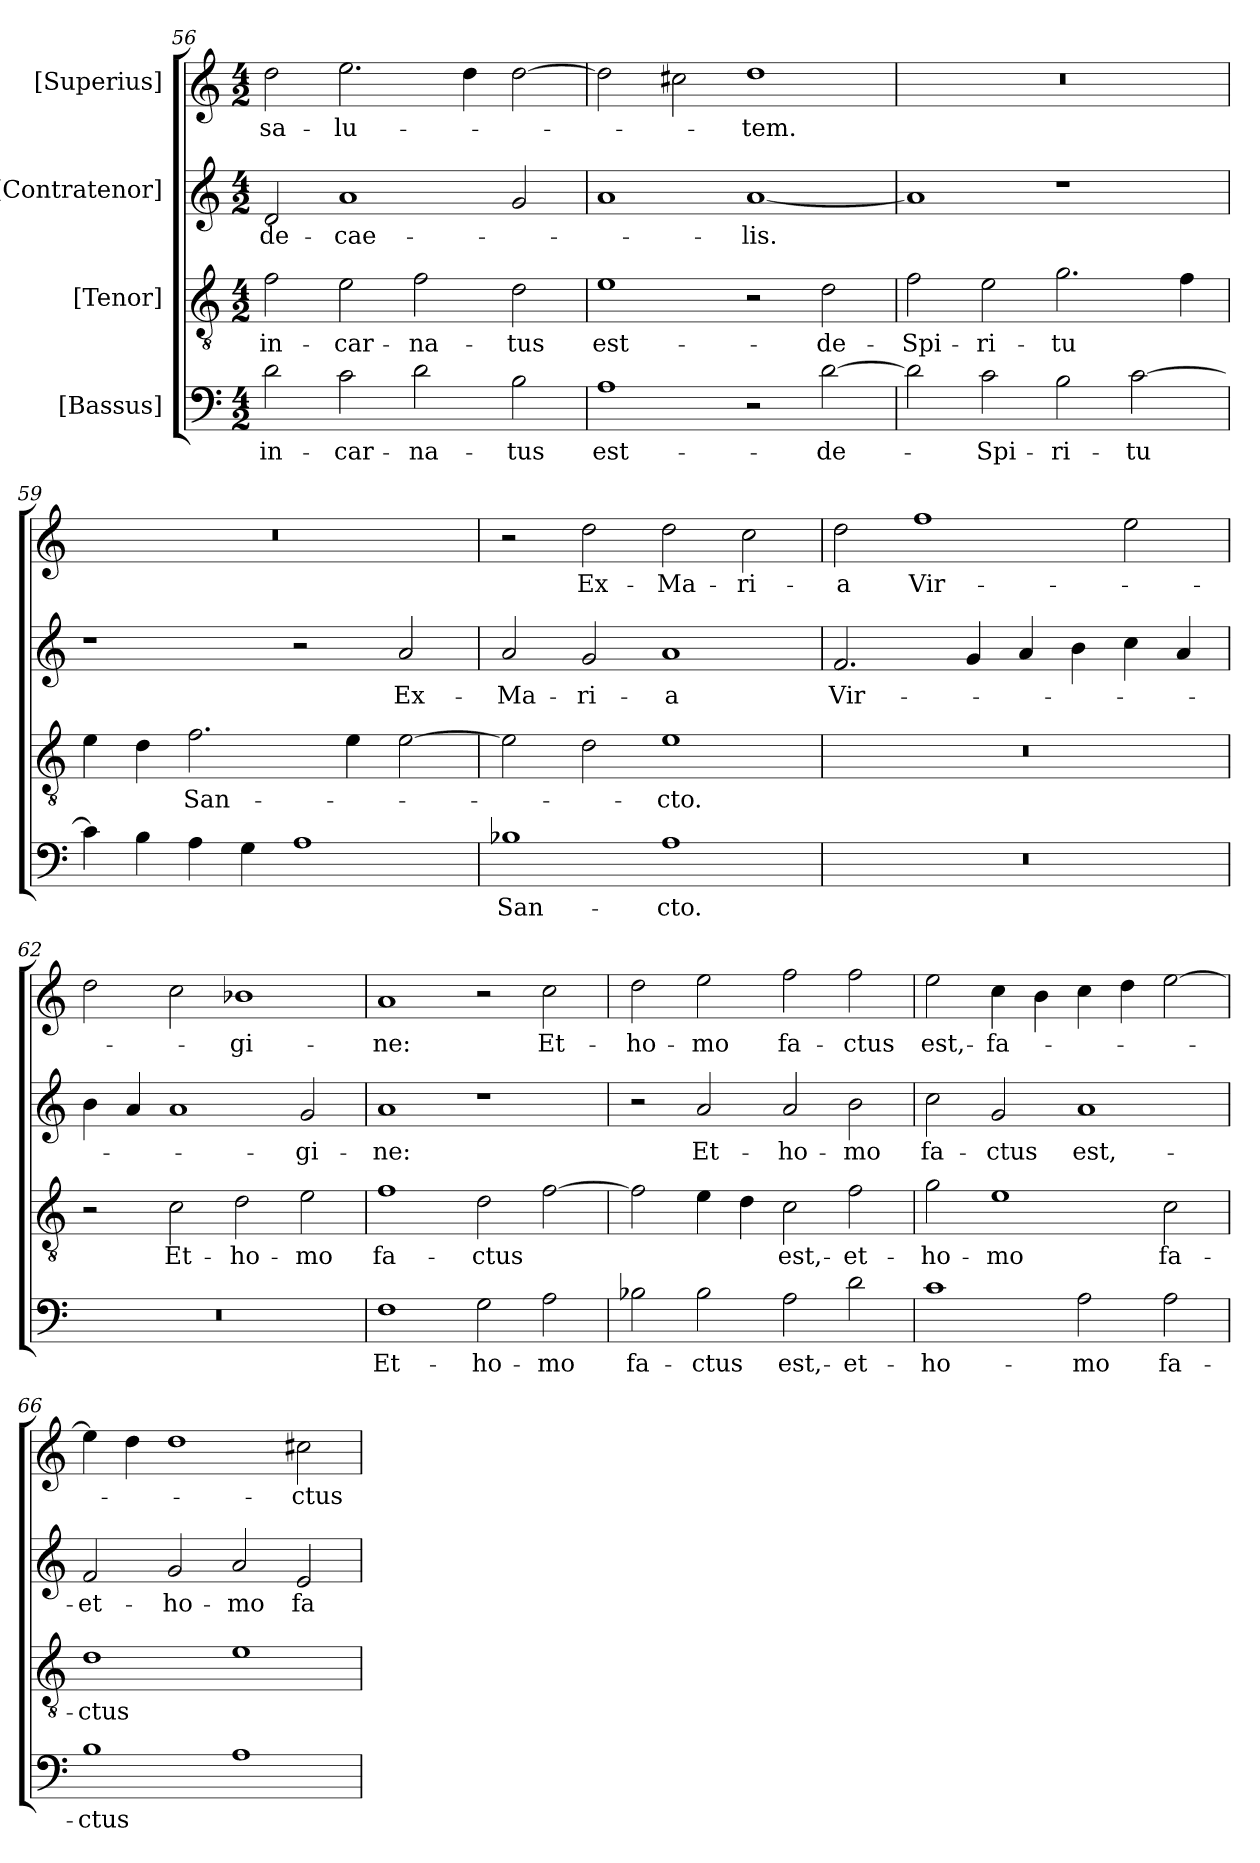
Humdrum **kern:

**kern	**text	**kern	**text	**kern	**text	**kern	**text
*part4	*part4	*part3	*part3	*part2	*part2	*part1	*part1
*staff4	*staff4	*staff3	*staff3	*staff2	*staff2	*staff1	*staff1
*I"[Bassus]	*	*I"[Tenor]	*	*I"[Contratenor]	*	*I"[Superius]	*
*clefF4	*	*clefGv2	*	*clefG2	*	*clefG2	*
*k[]	*	*k[]	*	*k[]	*	*k[]	*
*M4/2	*	*M4/2	*	*M4/2	*	*M4/2	*
=56	=56	=56	=56	=56	=56	=56	=56
2d\	in-	2f\	in-	2d/	de-	2dd\	sa-
2c\	-car-	2e\	-car-	1a/	cae-	2.ee\	-lu-
2d\	-na-	2f\	-na-	.	.	.	.
.	.	.	.	.	.	4dd\	.
2B\	-tus	2d\	-tus	2g/	.	[2dd\	.
=57	=57	=57	=57	=57	=57	=57	=57
1A\	est-	1e\	est-	1a/	.	2dd\]	.
.	.	.	.	.	.	2cc#X\	.
2r	.	2r	.	[1a/	-lis.	1dd\	-tem.
[2d\	de-	2d\	de-	.	.	.	.
=58	=58	=58	=58	=58	=58	=58	=58
2d\]	.	2f\	Spi-	1a/]	.	0r	.
2c\	Spi-	2e\	-ri-	.	.	.	.
2B\	-ri-	2.g\	-tu	1r	.	.	.
[2c\	-tu	.	.	.	.	.	.
.	.	4f\	.	.	.	.	.
=59	=59	=59	=59	=59	=59	=59	=59
4c\]	.	4e\	.	1r	.	0r	.
4B\	.	4d\	.	.	.	.	.
4A\	.	2.f\	San-	.	.	.	.
4G\	.	.	.	.	.	.	.
1A\	.	.	.	2r	.	.	.
.	.	4e\	.	.	.	.	.
.	.	[2e\	.	2a/	Ex-	.	.
=60	=60	=60	=60	=60	=60	=60	=60
1B-X\	San-	2e\]	.	2a/	Ma-	2r	.
.	.	2d\	.	2g/	-ri-	2dd\	Ex-
1A\	-cto.	1e\	-cto.	1a/	-a	2dd\	Ma-
.	.	.	.	.	.	2cc\	-ri-
=61	=61	=61	=61	=61	=61	=61	=61
0r	.	0r	.	2.f/	Vir-	2dd\	-a
.	.	.	.	.	.	1ff\	Vir-
.	.	.	.	4g/	.	.	.
.	.	.	.	4a/	.	.	.
.	.	.	.	4b\	.	.	.
.	.	.	.	4cc\	.	2ee\	.
.	.	.	.	4a/	.	.	.
=62	=62	=62	=62	=62	=62	=62	=62
0r	.	2r	.	4b\	.	2dd\	.
.	.	.	.	4a/	.	.	.
.	.	2c\	Et-	1a/	.	2cc\	.
.	.	2d\	-ho-	.	.	1b-X\	-gi-
.	.	2e\	-mo	2g/	-gi-	.	.
=63	=63	=63	=63	=63	=63	=63	=63
1F\	Et-	1f\	fa-	1a/	-ne:	1a/	-ne:
2G\	ho-	2d\	-ctus	1r	.	2r	.
2A\	-mo	[2f\	.	.	.	2cc\	Et-
=64	=64	=64	=64	=64	=64	=64	=64
2B-X\	fa-	2f\]	.	2r	.	2dd\	ho-
2B-\	-ctus	4e\	.	2a/	Et-	2ee\	-mo
.	.	4d\	.	.	.	.	.
2A\	est,-	2c\	est,-	2a/	ho-	2ff\	fa-
2d\	et-	2f\	et-	2b\	-mo	2ff\	-ctus
=65	=65	=65	=65	=65	=65	=65	=65
1c\	ho-	2g\	ho-	2cc\	fa-	2ee\	est,-
.	.	1e\	-mo	2g/	-ctus	4cc\	fa-
.	.	.	.	.	.	4b\	.
2A\	-mo	.	.	1a/	est,-	4cc\	.
.	.	.	.	.	.	4dd\	.
2A\	fa-	2c\	fa-	.	.	[2ee\	.
=66	=66	=66	=66	=66	=66	=66	=66
1B\	-ctus	1d\	-ctus	2f/	et-	4ee\]	.
.	.	.	.	.	.	4dd\	.
.	.	.	.	2g/	ho-	1dd\	.
1A\	.	1e\	.	2a/	-mo	.	.
.	.	.	.	2e/	fa-	2cc#X\	-ctus
=	=	=	=	=	=	=	=
*-	*-	*-	*-	*-	*-	*-	*-
